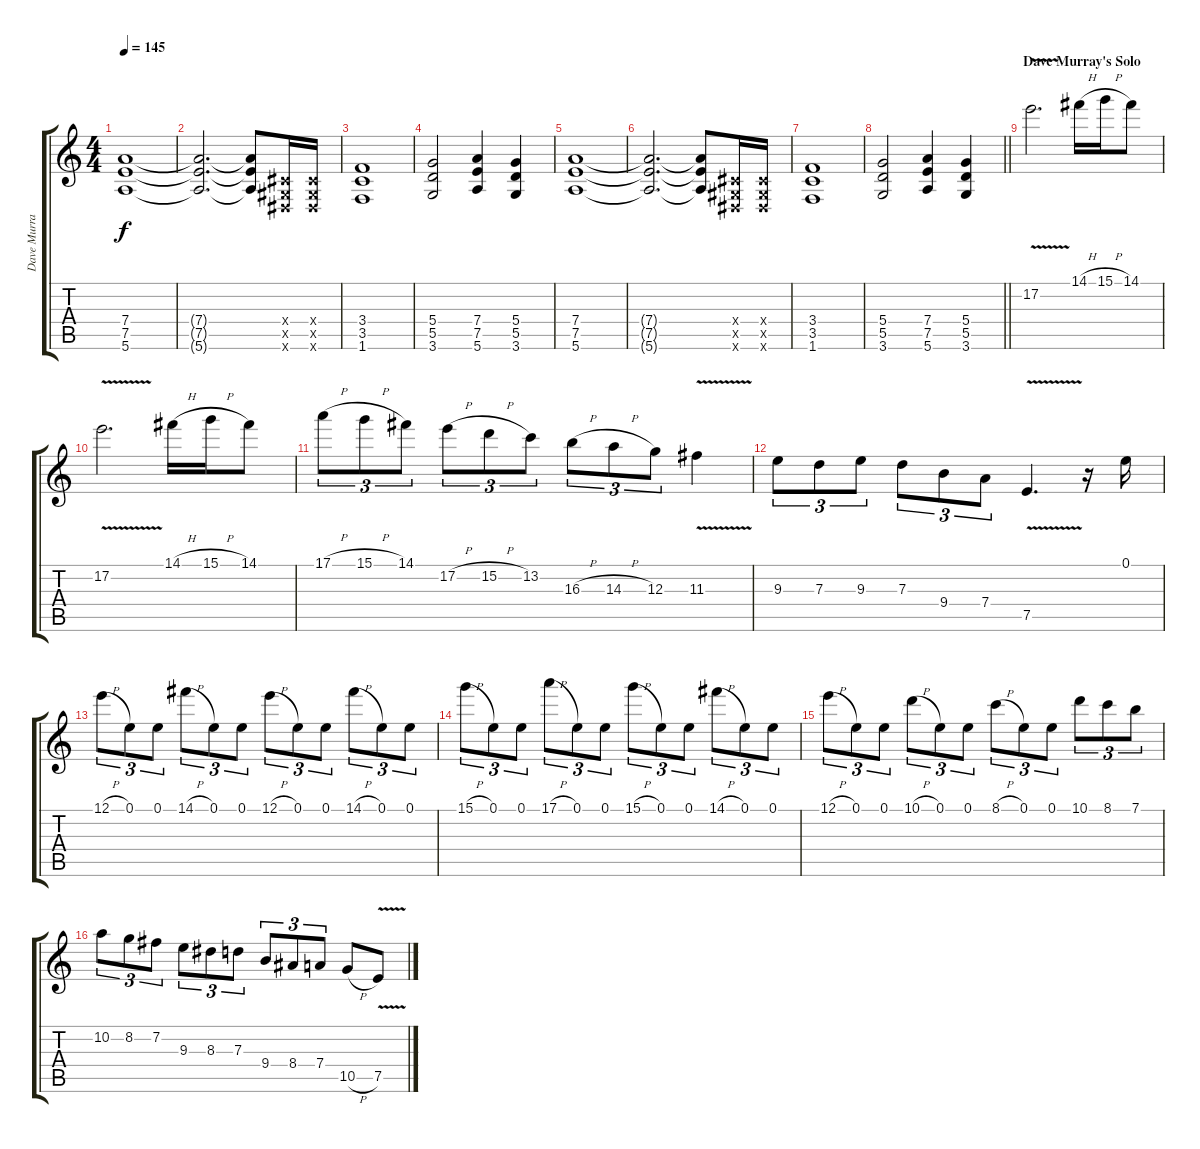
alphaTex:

\track ("Dave Murray" "Dave Murra") {instrument distortionguitar}
\staff {score tabs}
\tuning (E4 B3 G3 D3 A2 E2) {hide}
\ts (4 4)
\tempo 145
\clef g2
\ks c
(7.4 7.5 5.6).1{dy f} |
(7.4{t} 7.5{t} 5.6{t}).2{d} (7.4{t} 7.5{t} 5.6{t}).8 (-1.4{x} -1.5{x} -1.6{x}).16 (-1.4{x} -1.5{x} -1.6{x}).16 |
(3.4 3.5 1.6).1 |
(5.4 5.5 3.6).2 (7.4 7.5 5.6).4 (5.4 5.5 3.6).4 |
(7.4 7.5 5.6).1 |
(7.4{t} 7.5{t} 5.6{t}).2{d} (7.4{t} 7.5{t} 5.6{t}).8 (-1.4{x} -1.5{x} -1.6{x}).16 (-1.4{x} -1.5{x} -1.6{x}).16 |
(3.4 3.5 1.6).1 |
\barLineRight lightlight
(5.4 5.5 3.6).2 (7.4 7.5 5.6).4 (5.4 5.5 3.6).4 |
\section ("" "Dave Murray's Solo")
17.2{v}.2{d volume 16} 14.1{h}.16 15.1{h}.16 14.1.8 |
17.2{v}.2{d} 14.1{h}.16 15.1{h}.16 14.1.8 |
17.1{h}.8{tu (3 2)} 15.1{h}.8{tu (3 2)} 14.1.8{tu (3 2)} 17.2{h}.8{tu (3 2)} 15.2{h}.8{tu (3 2)} 13.2.8{tu (3 2)} 16.3{h}.8{tu (3 2)} 14.3{h}.8{tu (3 2)} 12.3.8{tu (3 2)} 11.3{v}.4 |
9.3.8{tu (3 2)} 7.3.8{tu (3 2)} 9.3.8{tu (3 2)} 7.3.8{tu (3 2)} 9.4.8{tu (3 2)} 7.4.8{tu (3 2)} 7.5{v}.4{d} r.16 0.1.16 |
12.1{h}.8{tu (3 2)} 0.1.8{tu (3 2)} 0.1.8{tu (3 2)} 14.1{h}.8{tu (3 2)} 0.1.8{tu (3 2)} 0.1.8{tu (3 2)} 12.1{h}.8{tu (3 2)} 0.1.8{tu (3 2)} 0.1.8{tu (3 2)} 14.1{h}.8{tu (3 2)} 0.1.8{tu (3 2)} 0.1.8{tu (3 2)} |
15.1{h}.8{tu (3 2)} 0.1.8{tu (3 2)} 0.1.8{tu (3 2)} 17.1{h}.8{tu (3 2)} 0.1.8{tu (3 2)} 0.1.8{tu (3 2)} 15.1{h}.8{tu (3 2)} 0.1.8{tu (3 2)} 0.1.8{tu (3 2)} 14.1{h}.8{tu (3 2)} 0.1.8{tu (3 2)} 0.1.8{tu (3 2)} |
12.1{h}.8{tu (3 2)} 0.1.8{tu (3 2)} 0.1.8{tu (3 2)} 10.1{h}.8{tu (3 2)} 0.1.8{tu (3 2)} 0.1.8{tu (3 2)} 8.1{h}.8{tu (3 2)} 0.1.8{tu (3 2)} 0.1.8{tu (3 2)} 10.1.8{tu (3 2)} 8.1.8{tu (3 2)} 7.1.8{tu (3 2)} |
10.2.8{tu (3 2)} 8.2.8{tu (3 2)} 7.2.8{tu (3 2)} 9.3.8{tu (3 2)} 8.3.8{tu (3 2)} 7.3.8{tu (3 2)} 9.4.8{tu (3 2)} 8.4.8{tu (3 2)} 7.4.8{tu (3 2)} 10.5{h}.8 7.5{v}.8
